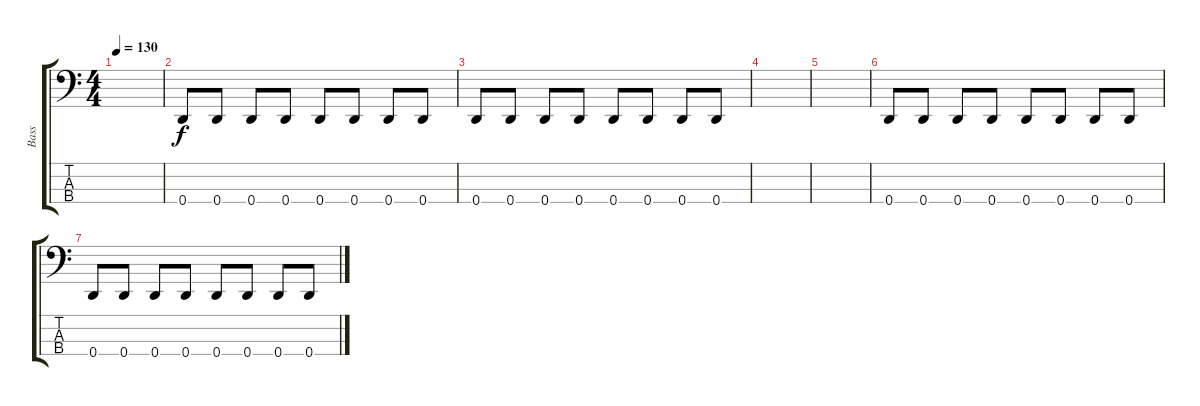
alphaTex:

\track ("Bass" "Bass") {instrument acousticguitarnylon}
\staff {score tabs}
\tuning (F2 C2 G1 D1) {hide}
\ts (4 4)
\tempo 130
\clef f4
\ks c
|
0.4.8 0.4.8 0.4.8 0.4.8 0.4.8 0.4.8 0.4.8 0.4.8 |
0.4.8 0.4.8 0.4.8 0.4.8 0.4.8 0.4.8 0.4.8 0.4.8 |
|
|
0.4.8 0.4.8 0.4.8 0.4.8 0.4.8 0.4.8 0.4.8 0.4.8 |
0.4.8 0.4.8 0.4.8 0.4.8 0.4.8 0.4.8 0.4.8 0.4.8
